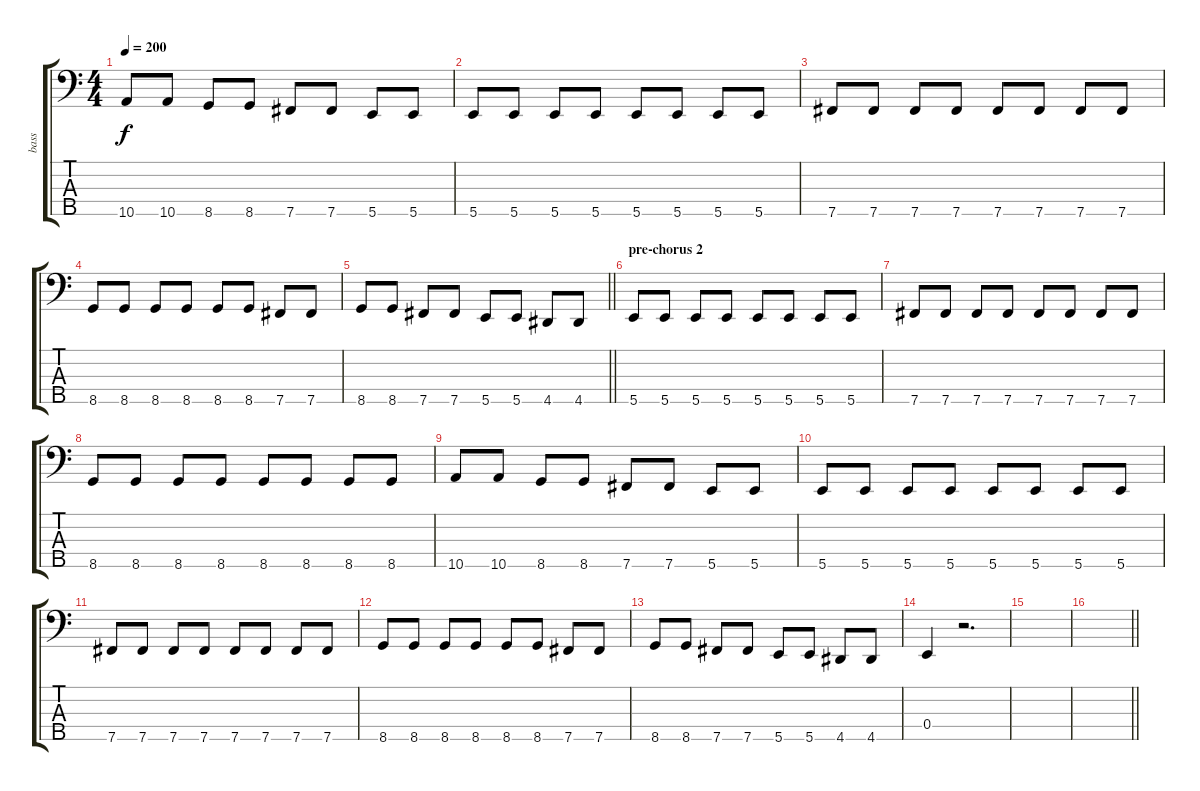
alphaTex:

\track ("bass" "bass") {instrument electricbassfinger}
\staff {score tabs}
\tuning (G2 D2 A1 E1 B0) {hide}
\ts (4 4)
\tempo 200
\clef f4
\ks c
10.5.8{dy f} 10.5.8 8.5.8 8.5.8 7.5.8 7.5.8 5.5.8 5.5.8 |
5.5.8 5.5.8 5.5.8 5.5.8 5.5.8 5.5.8 5.5.8 5.5.8 |
7.5.8 7.5.8 7.5.8 7.5.8 7.5.8 7.5.8 7.5.8 7.5.8 |
8.5.8 8.5.8 8.5.8 8.5.8 8.5.8 8.5.8 7.5.8 7.5.8 |
\barLineRight lightlight
8.5.8 8.5.8 7.5.8 7.5.8 5.5.8 5.5.8 4.5.8 4.5.8 |
\section ("" "pre-chorus 2")
5.5.8 5.5.8 5.5.8 5.5.8 5.5.8 5.5.8 5.5.8 5.5.8 |
7.5.8 7.5.8 7.5.8 7.5.8 7.5.8 7.5.8 7.5.8 7.5.8 |
8.5.8 8.5.8 8.5.8 8.5.8 8.5.8 8.5.8 8.5.8 8.5.8 |
10.5.8 10.5.8 8.5.8 8.5.8 7.5.8 7.5.8 5.5.8 5.5.8 |
5.5.8 5.5.8 5.5.8 5.5.8 5.5.8 5.5.8 5.5.8 5.5.8 |
7.5.8 7.5.8 7.5.8 7.5.8 7.5.8 7.5.8 7.5.8 7.5.8 |
8.5.8 8.5.8 8.5.8 8.5.8 8.5.8 8.5.8 7.5.8 7.5.8 |
8.5.8 8.5.8 7.5.8 7.5.8 5.5.8 5.5.8 4.5.8 4.5.8 |
0.4.4 r.2{d} |
|
\barLineRight lightlight
